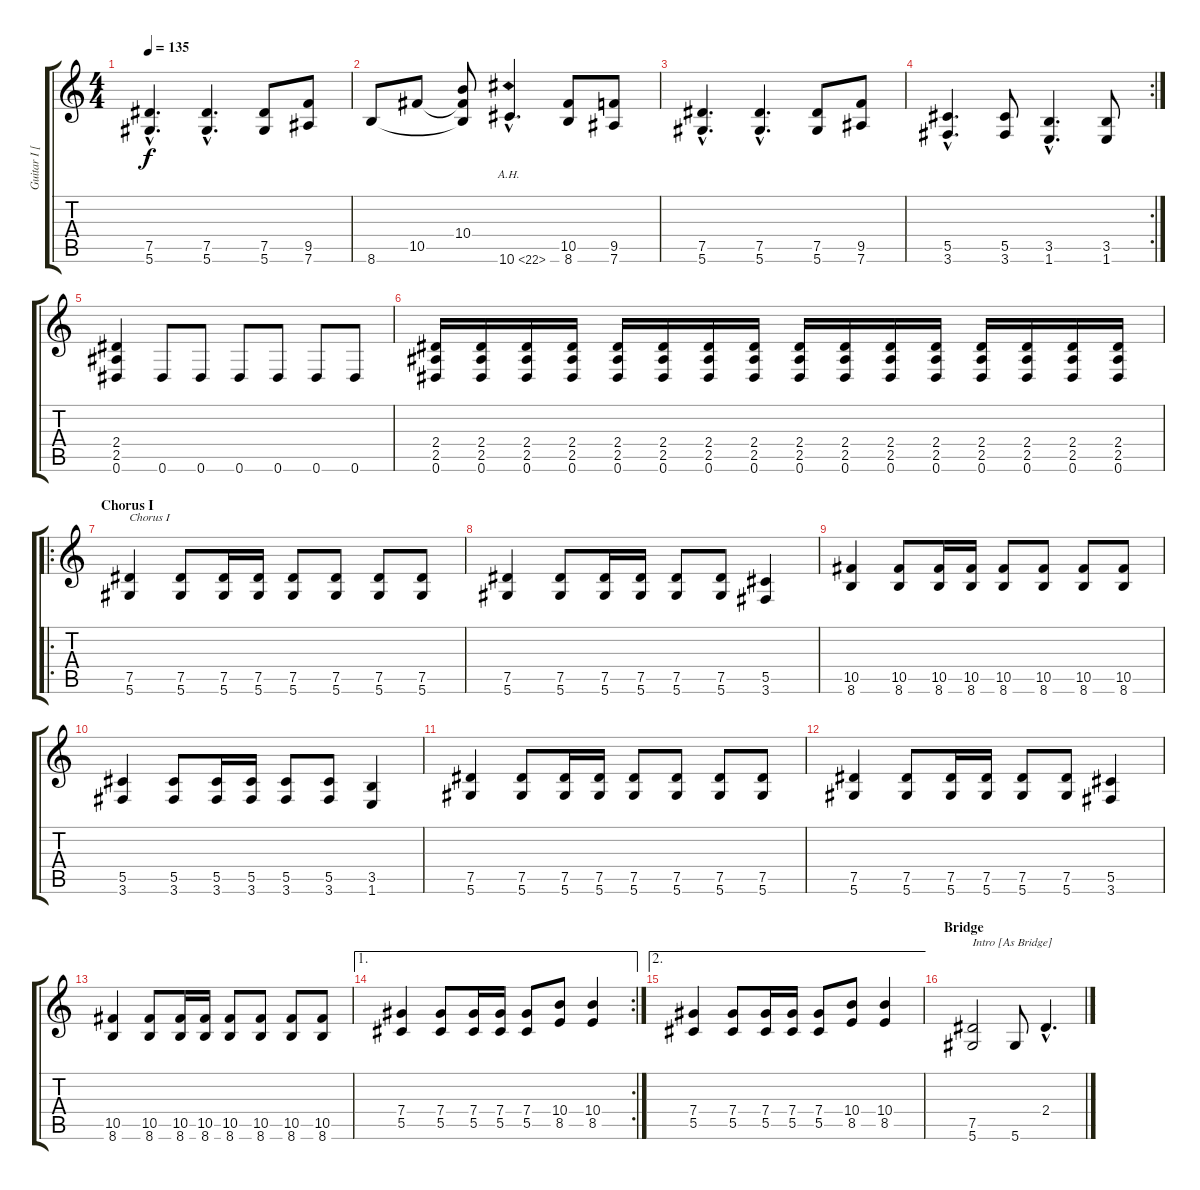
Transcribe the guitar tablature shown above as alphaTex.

\track ("Guitar I [Sundin]" "Guitar I [") {instrument distortionguitar}
\staff {score tabs}
\tuning (Eb4 Bb3 Gb3 Db3 Ab2 Eb2) {hide}
\ts (4 4)
\tempo 135
\clef g2
\ks c
(7.5{hac} 5.6{hac}).4{d dy f} (7.5{hac} 5.6{hac}).4{d} (7.5 5.6).8 (9.5 7.6).8 |
8.6.8 10.5.8 (10.4 10.5{t} 8.6{t}).8 10.6{ah 12 hac}.4{d} (10.5 8.6).8 (9.5 7.6).8 |
(7.5{hac} 5.6{hac}).4{d} (7.5{hac} 5.6{hac}).4{d} (7.5 5.6).8 (9.5 7.6).8 |
\rc 2
(5.5{hac} 3.6{hac}).4{d} (5.5 3.6).8 (3.5{hac} 1.6{hac}).4{d} (3.5 1.6).8 |
(2.4 2.5 0.6).4 0.6.8 0.6.8 0.6.8 0.6.8 0.6.8 0.6.8 |
(2.4 2.5 0.6).16 (2.4 2.5 0.6).16 (2.4 2.5 0.6).16 (2.4 2.5 0.6).16 (2.4 2.5 0.6).16 (2.4 2.5 0.6).16 (2.4 2.5 0.6).16 (2.4 2.5 0.6).16 (2.4 2.5 0.6).16 (2.4 2.5 0.6).16 (2.4 2.5 0.6).16 (2.4 2.5 0.6).16 (2.4 2.5 0.6).16 (2.4 2.5 0.6).16 (2.4 2.5 0.6).16 (2.4 2.5 0.6).16 |
\ro
\section ("" "Chorus I")
(7.5 5.6).4{txt "Chorus I"} (7.5 5.6).8 (7.5 5.6).16 (7.5 5.6).16 (7.5 5.6).8 (7.5 5.6).8 (7.5 5.6).8 (7.5 5.6).8 |
(7.5 5.6).4 (7.5 5.6).8 (7.5 5.6).16 (7.5 5.6).16 (7.5 5.6).8 (7.5 5.6).8 (5.5 3.6).4 |
(10.5 8.6).4 (10.5 8.6).8 (10.5 8.6).16 (10.5 8.6).16 (10.5 8.6).8 (10.5 8.6).8 (10.5 8.6).8 (10.5 8.6).8 |
(5.5 3.6).4 (5.5 3.6).8 (5.5 3.6).16 (5.5 3.6).16 (5.5 3.6).8 (5.5 3.6).8 (3.5 1.6).4 |
(7.5 5.6).4 (7.5 5.6).8 (7.5 5.6).16 (7.5 5.6).16 (7.5 5.6).8 (7.5 5.6).8 (7.5 5.6).8 (7.5 5.6).8 |
(7.5 5.6).4 (7.5 5.6).8 (7.5 5.6).16 (7.5 5.6).16 (7.5 5.6).8 (7.5 5.6).8 (5.5 3.6).4 |
(10.5 8.6).4 (10.5 8.6).8 (10.5 8.6).16 (10.5 8.6).16 (10.5 8.6).8 (10.5 8.6).8 (10.5 8.6).8 (10.5 8.6).8 |
\ae 1
\rc 2
(7.4 5.5).4 (7.4 5.5).8 (7.4 5.5).16 (7.4 5.5).16 (7.4 5.5).8 (10.4 8.5).8 (10.4 8.5).4 |
\ae 2
(7.4 5.5).4 (7.4 5.5).8 (7.4 5.5).16 (7.4 5.5).16 (7.4 5.5).8 (10.4 8.5).8 (10.4 8.5).4 |
\section ("" "Bridge")
(7.5 5.6).2{txt "Intro [As Bridge]" volume 0} 5.6.8{volume 15 instrument electricguitarjazz} 2.4{hac}.4{d}
